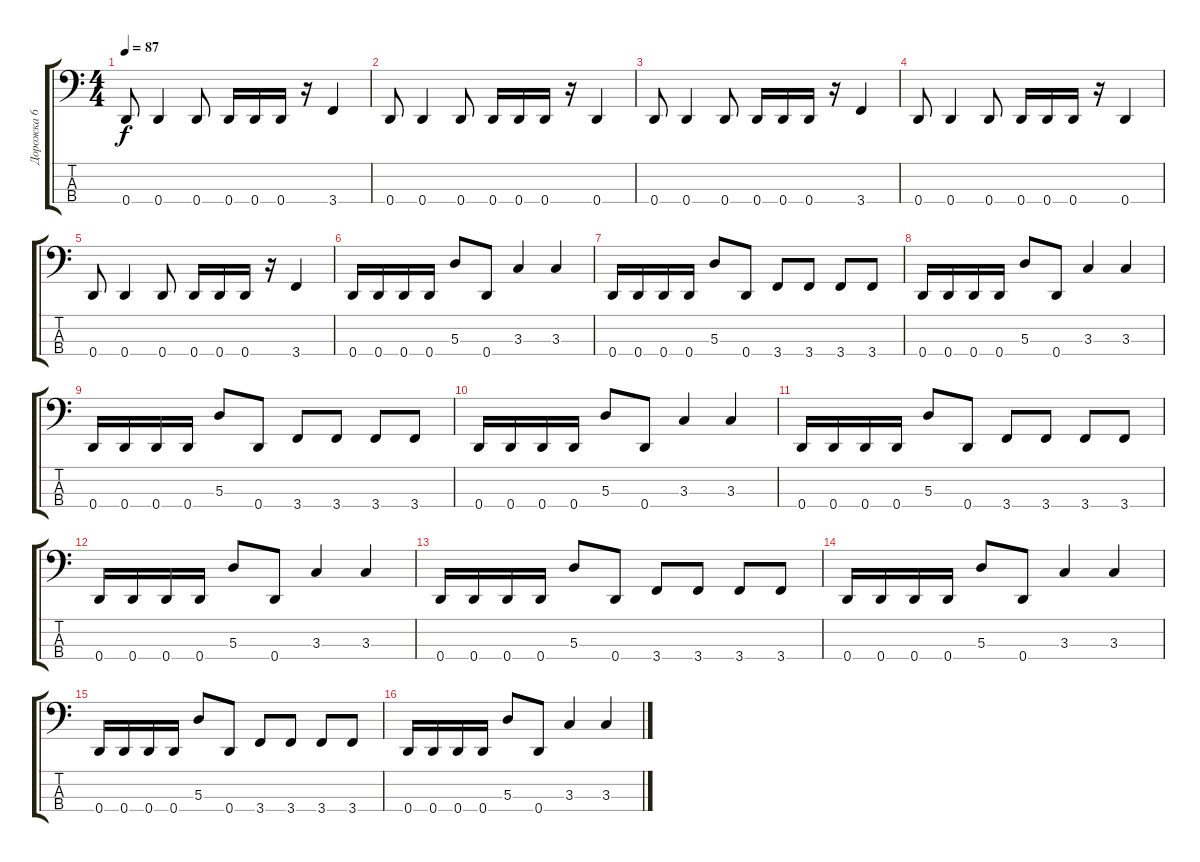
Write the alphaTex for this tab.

\track ("Дорожка 6" "Дорожка 6") {instrument electricbasspick}
\staff {score tabs}
\tuning (G2 D2 A1 D1) {hide}
\ts (4 4)
\tempo 87
\clef f4
\ks c
0.4.8{dy f} 0.4.4 0.4.8 0.4.16 0.4.16 0.4.16 r.16 3.4.4 |
0.4.8 0.4.4 0.4.8 0.4.16 0.4.16 0.4.16 r.16 0.4.4 |
0.4.8 0.4.4 0.4.8 0.4.16 0.4.16 0.4.16 r.16 3.4.4 |
0.4.8 0.4.4 0.4.8 0.4.16 0.4.16 0.4.16 r.16 0.4.4 |
0.4.8 0.4.4 0.4.8 0.4.16 0.4.16 0.4.16 r.16 3.4.4 |
0.4.16 0.4.16 0.4.16 0.4.16 5.3.8 0.4.8 3.3.4 3.3.4 |
0.4.16 0.4.16 0.4.16 0.4.16 5.3.8 0.4.8 3.4.8 3.4.8 3.4.8 3.4.8 |
0.4.16 0.4.16 0.4.16 0.4.16 5.3.8 0.4.8 3.3.4 3.3.4 |
0.4.16 0.4.16 0.4.16 0.4.16 5.3.8 0.4.8 3.4.8 3.4.8 3.4.8 3.4.8 |
0.4.16 0.4.16 0.4.16 0.4.16 5.3.8 0.4.8 3.3.4 3.3.4 |
0.4.16 0.4.16 0.4.16 0.4.16 5.3.8 0.4.8 3.4.8 3.4.8 3.4.8 3.4.8 |
0.4.16 0.4.16 0.4.16 0.4.16 5.3.8 0.4.8 3.3.4 3.3.4 |
0.4.16 0.4.16 0.4.16 0.4.16 5.3.8 0.4.8 3.4.8 3.4.8 3.4.8 3.4.8 |
0.4.16 0.4.16 0.4.16 0.4.16 5.3.8 0.4.8 3.3.4 3.3.4 |
0.4.16 0.4.16 0.4.16 0.4.16 5.3.8 0.4.8 3.4.8 3.4.8 3.4.8 3.4.8 |
0.4.16 0.4.16 0.4.16 0.4.16 5.3.8 0.4.8 3.3.4 3.3.4
